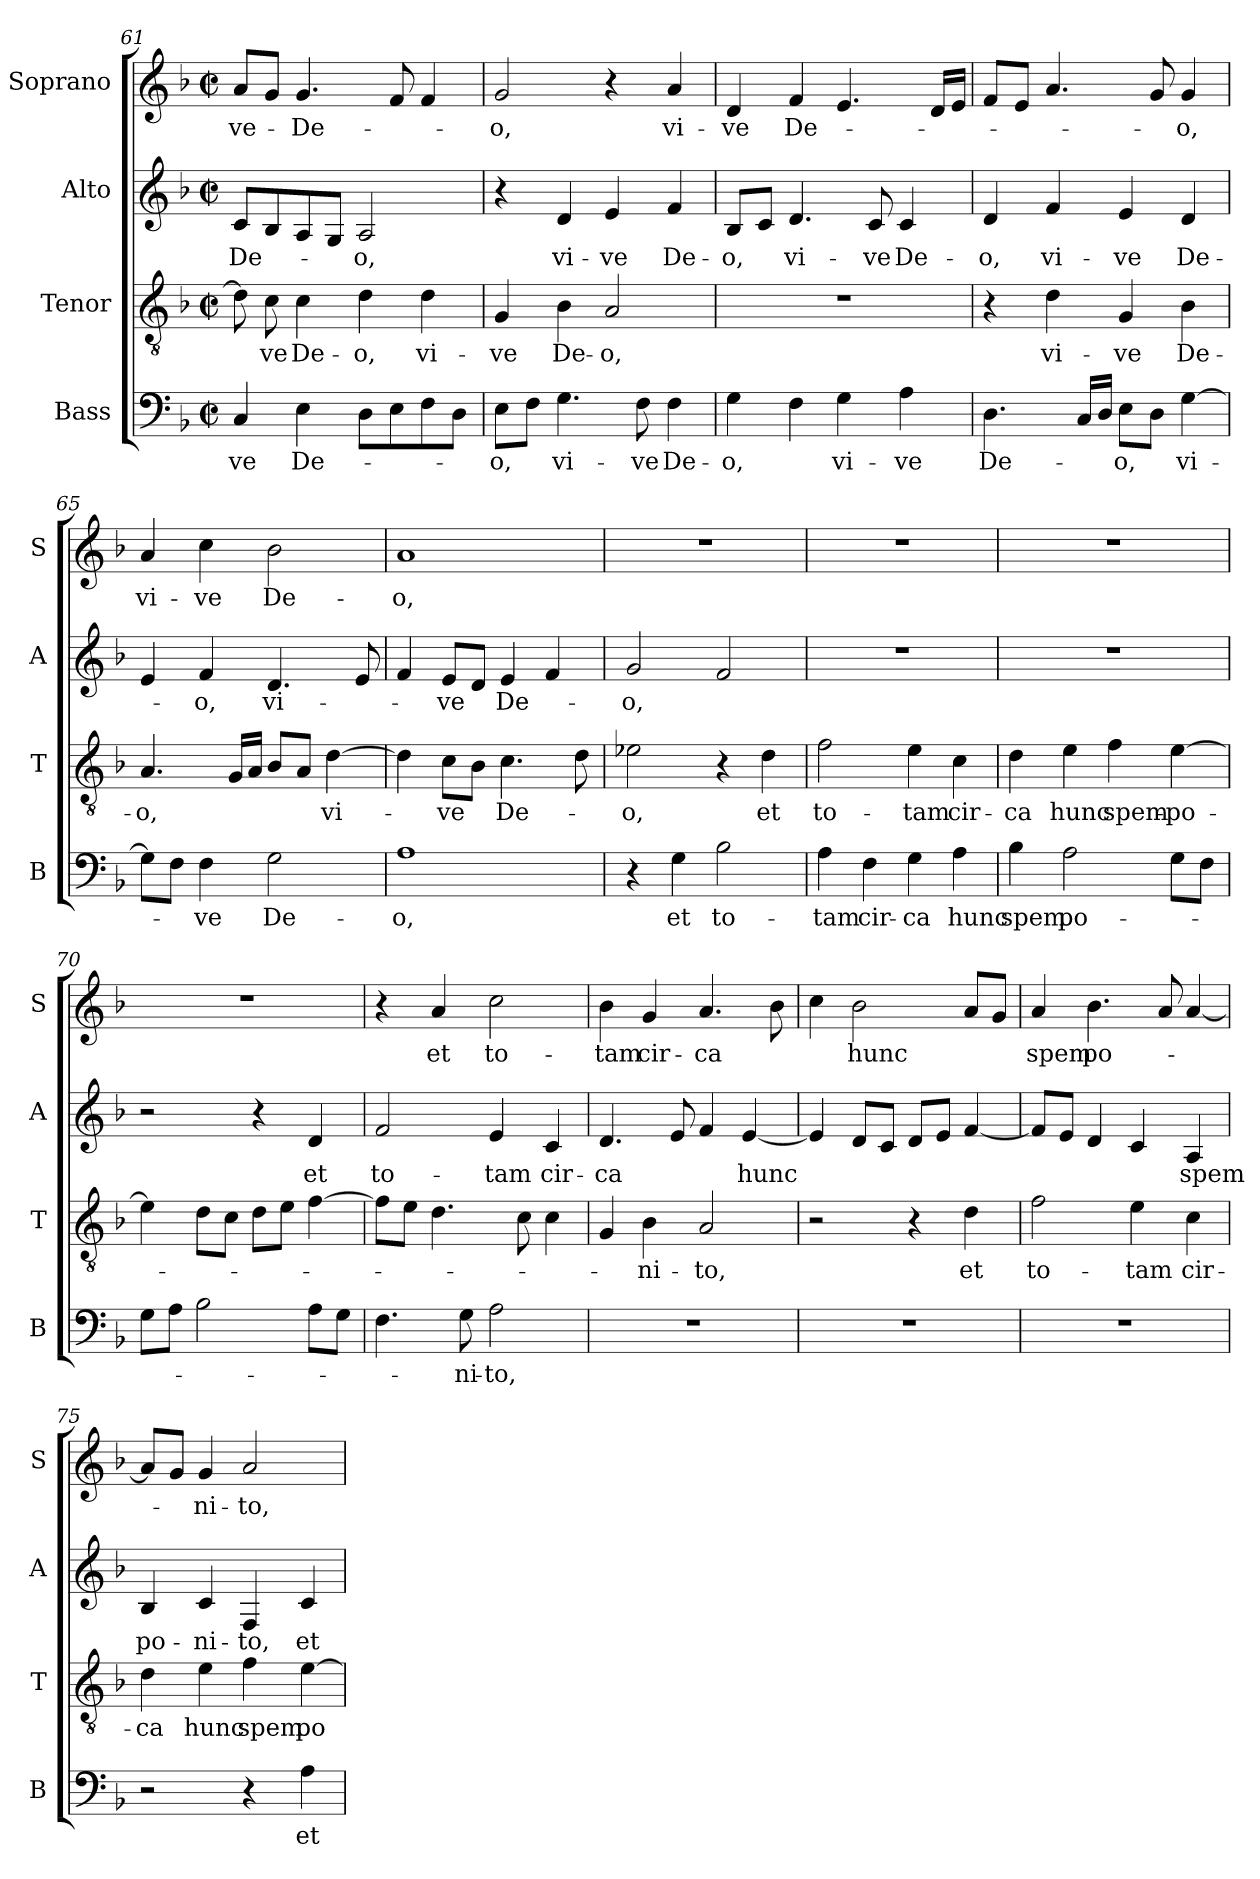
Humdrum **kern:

**kern	**text	**kern	**text	**kern	**text	**kern	**text
*part4	*part4	*part3	*part3	*part2	*part2	*part1	*part1
*staff4	*staff4	*staff3	*staff3	*staff2	*staff2	*staff1	*staff1
*I"Bass	*	*I"Tenor	*	*I"Alto	*	*I"Soprano	*
*I'B	*	*I'T	*	*I'A	*	*I'S	*
*clefF4	*	*clefGv2	*	*clefG2	*	*clefG2	*
*k[b-]	*	*k[b-]	*	*k[b-]	*	*k[b-]	*
*F:	*	*F:	*	*F:	*	*F:	*
*M2/2	*	*M2/2	*	*M2/2	*	*M2/2	*
*met(c|)	*	*met(c|)	*	*met(c|)	*	*met(c|)	*
=61	=61	=61	=61	=61	=61	=61	=61
4C/	-ve	8d\]	.	8c/L	De-	8a/L	-ve-
.	.	8c\	-ve	8B-/	.	8g/J	.
4E\	De-	4c\	De-	8A/	.	4.g/	-De-
.	.	.	.	8G/J	.	.	.
8D\L	.	4d\	-o,	2A/	-o,	.	.
8E\	.	.	.	.	.	8f/	.
8F\	.	4d\	vi-	.	.	4f/	.
8D\J	.	.	.	.	.	.	.
=62	=62	=62	=62	=62	=62	=62	=62
8E\L	-o,	4G/	-ve	4r	.	2g/	-o,
8F\J	.	.	.	.	.	.	.
4.G\	vi-	4B-\	De-	4d/	vi-	.	.
.	.	2A/	-o,	4e/	-ve	4r	.
8F\	-ve	.	.	.	.	.	.
4F\	De-	.	.	4f/	De-	4a/	vi-
!!LO:LB:g=z
=63	=63	=63	=63	=63	=63	=63	=63
4G\	-o,	1r	.	8B-/L	-o,	4d/	-ve
.	.	.	.	8c/J	.	.	.
4F\	.	.	.	4.d/	vi-	4f/	De-
4G\	vi-	.	.	.	.	4.e/	.
.	.	.	.	8c/	-ve	.	.
4A\	-ve	.	.	4c/	De-	.	.
.	.	.	.	.	.	16d/LL	.
.	.	.	.	.	.	16e/JJ	.
=64	=64	=64	=64	=64	=64	=64	=64
4.D\	De-	4r	.	4d/	-o,	8f/L	.
.	.	.	.	.	.	8e/J	.
.	.	4d\	vi-	4f/	vi-	4.a/	.
16C/LL	.	.	.	.	.	.	.
16D/JJ	.	.	.	.	.	.	.
8E\L	-o,	4G/	-ve	4e/	-ve	.	.
8D\J	.	.	.	.	.	8g/	.
[4G\	vi-	4B-\	De-	4d/	De-	4g/	-o,
=65	=65	=65	=65	=65	=65	=65	=65
8G\L]	.	4.A/	-o,	4e/	.	4a/	vi-
8F\J	.	.	.	.	.	.	.
4F\	-ve	.	.	4f/	-o,	4cc\	-ve
.	.	16G/LL	.	.	.	.	.
.	.	16A/JJ	.	.	.	.	.
2G\	De-	8B-/L	.	4.d/	vi-	2b-\	De-
.	.	8A/J	.	.	.	.	.
.	.	[4d\	vi-	.	.	.	.
.	.	.	.	8e/	.	.	.
=66	=66	=66	=66	=66	=66	=66	=66
1A	-o,	4d\]	.	4f/	.	1a	-o,
.	.	8c\L	-ve	8e/L	-ve	.	.
.	.	8B-\J	.	8d/J	.	.	.
.	.	4.c\	De-	4e/	De-	.	.
.	.	.	.	4f/	.	.	.
.	.	8d\	.	.	.	.	.
=67	=67	=67	=67	=67	=67	=67	=67
4r	.	2e-X\	-o,	2g/	-o,	1r	.
4G\	et	.	.	.	.	.	.
2B-\	to-	4r	.	2f/	.	.	.
.	.	4d\	et	.	.	.	.
=68	=68	=68	=68	=68	=68	=68	=68
4A\	-tam	2f\	to-	1r	.	1r	.
4F\	cir-	.	.	.	.	.	.
4G\	-ca	4e\	-tam	.	.	.	.
4A\	hunc	4c\	cir-	.	.	.	.
!!LO:LB:g=z
=69	=69	=69	=69	=69	=69	=69	=69
4B-\	spem	4d\	-ca	1r	.	1r	.
2A\	po-	4e\	hunc	.	.	.	.
.	.	4f\	spem-	.	.	.	.
8G\L	.	[4e\	-po-	.	.	.	.
8F\J	.	.	.	.	.	.	.
=70	=70	=70	=70	=70	=70	=70	=70
8G\L	.	4e\]	.	2r	.	1r	.
8A\J	.	.	.	.	.	.	.
2B-\	.	8d\L	.	.	.	.	.
.	.	8c\J	.	.	.	.	.
.	.	8d\L	.	4r	.	.	.
.	.	8e\J	.	.	.	.	.
8A\L	.	[4f\	.	4d/	et	.	.
8G\J	.	.	.	.	.	.	.
=71	=71	=71	=71	=71	=71	=71	=71
4.F\	.	8f\L]	.	2f/	to-	4r	.
.	.	8e\J	.	.	.	.	.
.	.	4.d\	.	.	.	4a/	et
8G\	-ni-	.	.	.	.	.	.
2A\	-to,	.	.	4e/	-tam	2cc\	to-
.	.	8c\	.	.	.	.	.
.	.	4c\	.	4c/	cir-	.	.
=72	=72	=72	=72	=72	=72	=72	=72
1r	.	4G/	.	4.d/	-ca	4b-\	-tam
.	.	4B-\	-ni-	.	.	4g/	cir-
.	.	.	.	8e/	.	.	.
.	.	2A/	-to,	4f/	.	4.a/	-ca
.	.	.	.	[4e/	hunc	.	.
.	.	.	.	.	.	8b-\	.
=73	=73	=73	=73	=73	=73	=73	=73
1r	.	2r	.	4e/]	.	4cc\	.
.	.	.	.	8d/L	.	2b-\	hunc
.	.	.	.	8c/J	.	.	.
.	.	4r	.	8d/L	.	.	.
.	.	.	.	8e/J	.	.	.
.	.	4d\	et	[4f/	.	8a/L	.
.	.	.	.	.	.	8g/J	.
=74	=74	=74	=74	=74	=74	=74	=74
1r	.	2f\	to-	8f/L]	.	4a/	spem
.	.	.	.	8e/J	.	.	.
.	.	.	.	4d/	.	4.b-\	po-
.	.	4e\	-tam	4c/	.	.	.
.	.	.	.	.	.	8a/	.
.	.	4c\	cir-	4A/	spem	[4a/	.
!!LO:PB:g=z
=75	=75	=75	=75	=75	=75	=75	=75
2r	.	4d\	-ca	4B-/	po-	8a/L]	.
.	.	.	.	.	.	8g/J	.
.	.	4e\	hunc	4c/	-ni-	4g/	-ni-
4r	.	4f\	spem	4F/	-to,	2a/	-to,
4A\	et	[4e\	po-	4c/	et	.	.
=	=	=	=	=	=	=	=
*-	*-	*-	*-	*-	*-	*-	*-
